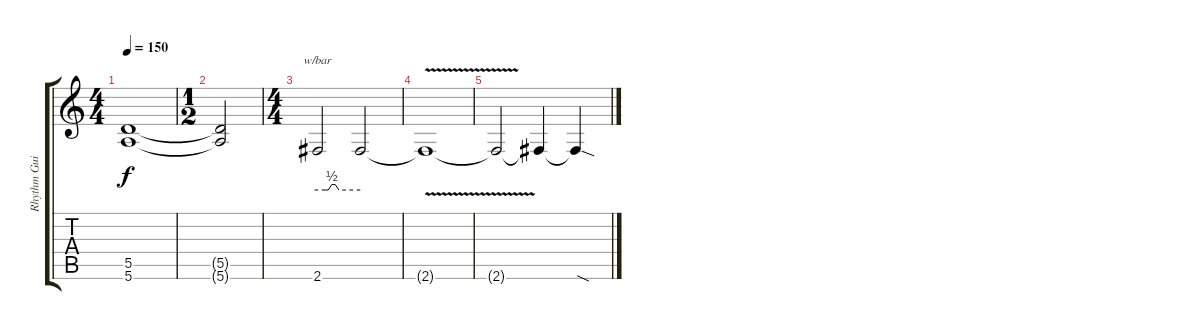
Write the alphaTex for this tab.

\track ("Rhythm Guitar" "Rhythm Gui") {instrument electricguitarjazz}
\staff {score tabs}
\tuning (E4 B3 G3 D3 A2 E2) {hide}
\ts (4 4)
\tempo 150
\clef g2
\ks c
(5.5{t} 5.6{t}).1{dy f} |
\ts (1 2)
(5.5{t} 5.6{t}).2 |
\ts (4 4)
2.6.2{tbe (custom default 0 0 11 0 15 0 20 2 25 2 30 0 60 0)} 2.6{t}.2 |
2.6{v t}.1 |
2.6{t}.2 2.6{t}.4 2.6{sod t}.4
